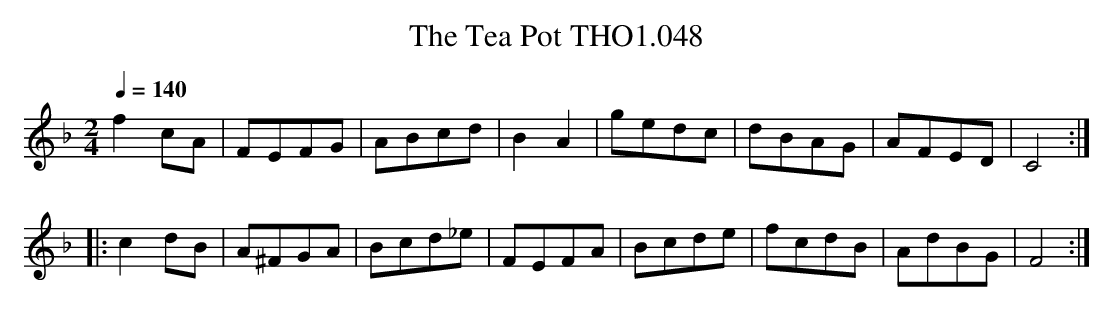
X:1
T:Tea Pot THO1.048, The
M:2/4
L:1/8
Q:1/4=140
K:F
f2 cA|FEFG|ABcd|B2A2|gedc|dBAG|AFED|C4:|
|:c2 dB|A^FGA|Bcd_e|FEFA|Bcde|fcdB|AdBG|F4:|
